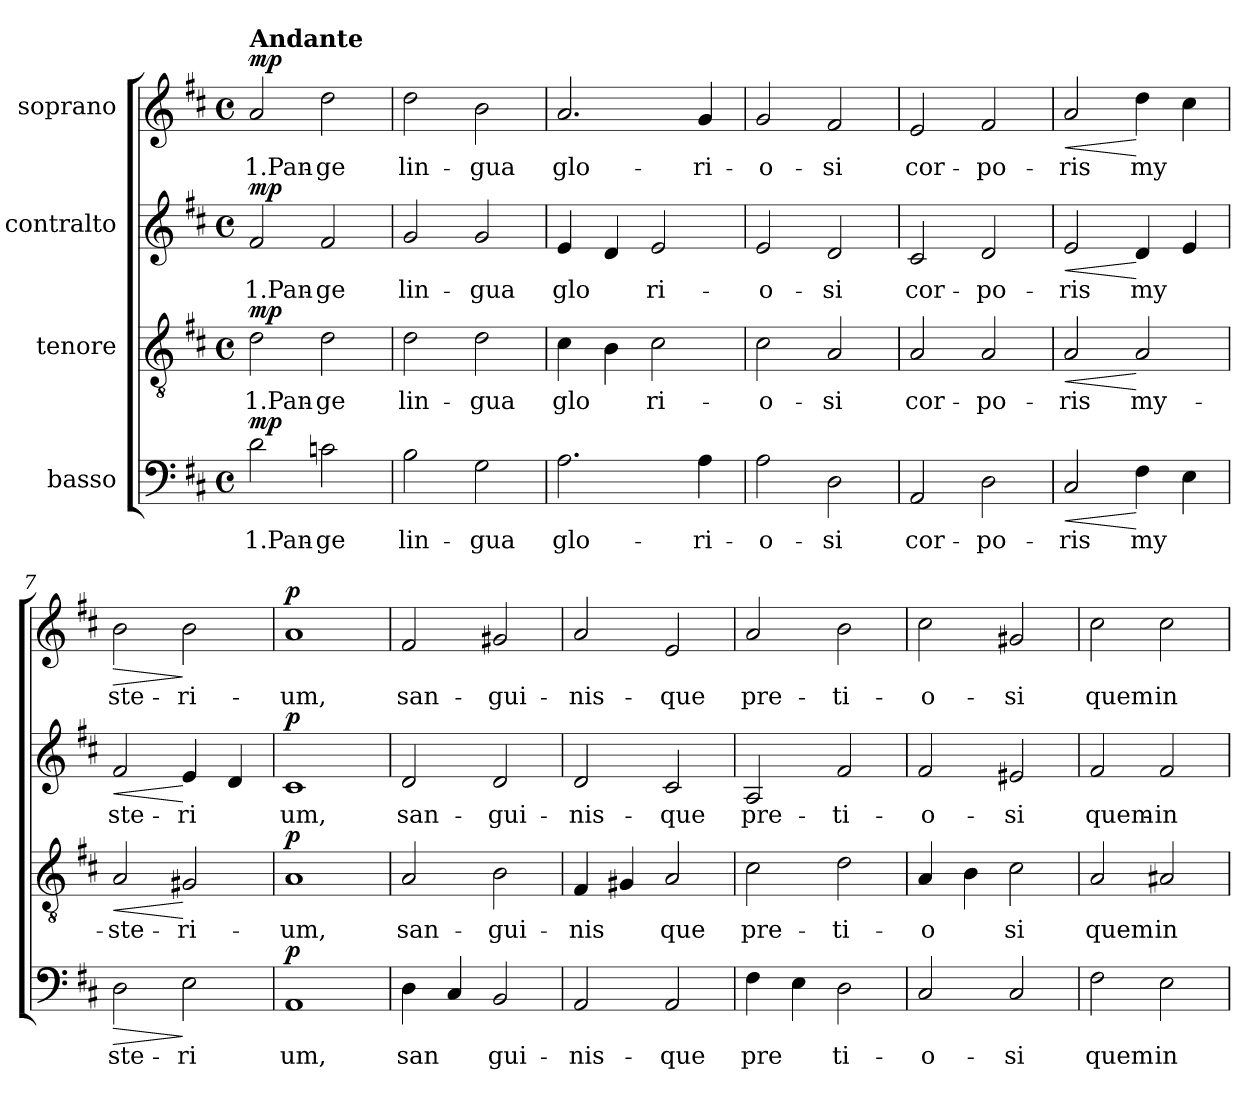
**kern	**text	**dynam	**kern	**text	**dynam	**kern	**text	**dynam	**kern	**text	**dynam
*part4	*part4	*part4	*part3	*part3	*part3	*part2	*part2	*part2	*part1	*part1	*part1
*staff4	*staff4	*staff4	*staff3	*staff3	*staff3	*staff2	*staff2	*staff2	*staff1	*staff1	*staff1
*I"basso	*	*	*I"tenore	*	*	*I"contralto	*	*	*I"soprano	*	*
*clefF4	*	*	*clefGv2	*	*	*clefG2	*	*	*clefG2	*	*
*k[f#c#]	*	*	*k[f#c#]	*	*	*k[f#c#]	*	*	*k[f#c#]	*	*
*D:	*	*	*D:	*	*	*D:	*	*	*D:	*	*
*M4/4	*	*	*M4/4	*	*	*M4/4	*	*	*M4/4	*	*
*met(c)	*	*	*met(c)	*	*	*met(c)	*	*	*met(c)	*	*
=1	=1	=1	=1	=1	=1	=1	=1	=1	=1	=1	=1
!	!	!	!	!	!	!	!	!	!LO:TX:a:B:t=Andante	!	!
!	!LO:LY:b	!LO:DY:a	!	!LO:LY:b	!LO:DY:a	!	!LO:LY:b	!LO:DY:a	!	!LO:LY:b	!LO:DY:a
2d\	1.Pan-	mp	2d\	1.Pan-	mp	2f#/	1.Pan-	mp	2a/	1.Pan-	mp
!	!LO:LY:b	!	!	!LO:LY:b	!	!	!LO:LY:b	!	!	!LO:LY:b	!
2cn\	-ge	.	2d\	-ge	.	2f#/	-ge	.	2dd\	-ge	.
=2	=2	=2	=2	=2	=2	=2	=2	=2	=2	=2	=2
!	!LO:LY:b	!	!	!LO:LY:b	!	!	!LO:LY:b	!	!	!LO:LY:b	!
2B\	lin-	.	2d\	lin-	.	2g/	lin-	.	2dd\	lin-	.
!	!LO:LY:b	!	!	!LO:LY:b	!	!	!LO:LY:b	!	!	!LO:LY:b	!
2G\	-gua	.	2d\	-gua	.	2g/	-gua	.	2b\	-gua	.
=3	=3	=3	=3	=3	=3	=3	=3	=3	=3	=3	=3
!	!LO:LY:b	!	!	!LO:LY:b	!	!	!LO:LY:b	!	!	!LO:LY:b	!
2.A\	glo-	.	4c#\	glo	.	4e/	glo	.	2.a/	glo-	.
.	.	.	4B\	.	.	4d/	.	.	.	.	.
!	!	!	!	!LO:LY:b	!	!	!LO:LY:b	!	!	!	!
.	.	.	2c#\	ri-	.	2e/	ri-	.	.	.	.
!	!LO:LY:b	!	!	!	!	!	!	!	!	!LO:LY:b	!
4A\	-ri-	.	.	.	.	.	.	.	4g/	-ri-	.
=4	=4	=4	=4	=4	=4	=4	=4	=4	=4	=4	=4
!	!LO:LY:b	!	!	!LO:LY:b	!	!	!LO:LY:b	!	!	!LO:LY:b	!
2A\	-o-	.	2c#\	-o-	.	2e/	-o-	.	2g/	-o-	.
!	!LO:LY:b	!	!	!LO:LY:b	!	!	!LO:LY:b	!	!	!LO:LY:b	!
2D\	-si	.	2A/	-si	.	2d/	-si	.	2f#/	-si	.
=5	=5	=5	=5	=5	=5	=5	=5	=5	=5	=5	=5
!	!LO:LY:b	!	!	!LO:LY:b	!	!	!LO:LY:b	!	!	!LO:LY:b	!
2AA/	cor-	.	2A/	cor-	.	2c#/	cor-	.	2e/	cor-	.
!	!LO:LY:b	!	!	!LO:LY:b	!	!	!LO:LY:b	!	!	!LO:LY:b	!
2D\	-po-	.	2A/	-po-	.	2d/	-po-	.	2f#/	-po-	.
=6	=6	=6	=6	=6	=6	=6	=6	=6	=6	=6	=6
!	!LO:LY:b	!LO:HP:b	!	!LO:LY:b	!LO:HP:b	!	!LO:LY:b	!LO:HP:b	!	!LO:LY:b	!LO:HP:b
2C#/	-ris	<	2A/	-ris	<	2e/	-ris	<	2a/	-ris	<
!	!LO:LY:b	!	!	!LO:LY:b	!	!	!LO:LY:b	!	!	!LO:LY:b	!
4F#\	my	[	2A/	my-	[	4d/	my	[	4dd\	my	[
4E\	.	.	.	.	.	4e/	.	.	4cc#\	.	.
=7	=7	=7	=7	=7	=7	=7	=7	=7	=7	=7	=7
!	!LO:LY:b	!LO:HP:b	!	!LO:LY:b	!LO:HP:b	!	!LO:LY:b	!LO:HP:b	!	!LO:LY:b	!LO:HP:b
2D\	ste-	>	2A/	-ste-	<	2f#/	ste-	<	2b\	ste-	>
!	!LO:LY:b	!	!	!LO:LY:b	!	!	!LO:LY:b	!	!	!LO:LY:b	!
2E\	-ri	]	2G#X/	-ri-	[	4e/	-ri	[	2b\	-ri-	]
.	.	.	.	.	.	4d/	.	.	.	.	.
!!LO:LB:g=z
=8	=8	=8	=8	=8	=8	=8	=8	=8	=8	=8	=8
!	!LO:LY:b	!LO:DY:a	!	!LO:LY:b	!LO:DY:a	!	!LO:LY:b	!LO:DY:a	!	!LO:LY:b	!LO:DY:a
1AA	um,	p	1A	-um,	p	1c#	um,	p	1a	-um,	p
=9	=9	=9	=9	=9	=9	=9	=9	=9	=9	=9	=9
!	!LO:LY:b	!	!	!LO:LY:b	!	!	!LO:LY:b	!	!	!LO:LY:b	!
4D\	san	.	2A/	san-	.	2d/	san-	.	2f#/	san-	.
4C#/	.	.	.	.	.	.	.	.	.	.	.
!	!LO:LY:b	!	!	!LO:LY:b	!	!	!LO:LY:b	!	!	!LO:LY:b	!
2BB/	gui-	.	2B\	-gui-	.	2d/	-gui-	.	2g#X/	-gui-	.
=10	=10	=10	=10	=10	=10	=10	=10	=10	=10	=10	=10
!	!LO:LY:b	!	!	!LO:LY:b	!	!	!LO:LY:b	!	!	!LO:LY:b	!
2AA/	-nis-	.	4F#/	-nis	.	2d/	-nis-	.	2a/	-nis-	.
.	.	.	4G#X/	.	.	.	.	.	.	.	.
!	!LO:LY:b	!	!	!LO:LY:b	!	!	!LO:LY:b	!	!	!LO:LY:b	!
2AA/	-que	.	2A/	que	.	2c#/	-que	.	2e/	-que	.
=11	=11	=11	=11	=11	=11	=11	=11	=11	=11	=11	=11
!	!LO:LY:b	!	!	!LO:LY:b	!	!	!LO:LY:b	!	!	!LO:LY:b	!
4F#\	pre	.	2c#\	pre-	.	2A/	pre-	.	2a/	pre-	.
4E\	.	.	.	.	.	.	.	.	.	.	.
!	!LO:LY:b	!	!	!LO:LY:b	!	!	!LO:LY:b	!	!	!LO:LY:b	!
2D\	ti-	.	2d\	-ti-	.	2f#/	-ti-	.	2b\	-ti-	.
=12	=12	=12	=12	=12	=12	=12	=12	=12	=12	=12	=12
!	!LO:LY:b	!	!	!LO:LY:b	!	!	!LO:LY:b	!	!	!LO:LY:b	!
2C#/	-o-	.	4A/	-o	.	2f#/	-o-	.	2cc#\	-o-	.
.	.	.	4B\	.	.	.	.	.	.	.	.
!	!LO:LY:b	!	!	!LO:LY:b	!	!	!LO:LY:b	!	!	!LO:LY:b	!
2C#/	-si	.	2c#\	si	.	2e#X/	-si	.	2g#X/	-si	.
=13	=13	=13	=13	=13	=13	=13	=13	=13	=13	=13	=13
!	!LO:LY:b	!	!	!LO:LY:b	!	!	!LO:LY:b	!	!	!LO:LY:b	!
2F#\	quem	.	2A/	quem	.	2f#/	quem-	.	2cc#\	quem	.
!	!LO:LY:b	!	!	!LO:LY:b	!	!	!LO:LY:b	!	!	!LO:LY:b	!
2E\	in	.	2A#X/	in	.	2f#/	-in	.	2cc#\	in	.
=	=	=	=	=	=	=	=	=	=	=	=
*-	*-	*-	*-	*-	*-	*-	*-	*-	*-	*-	*-
